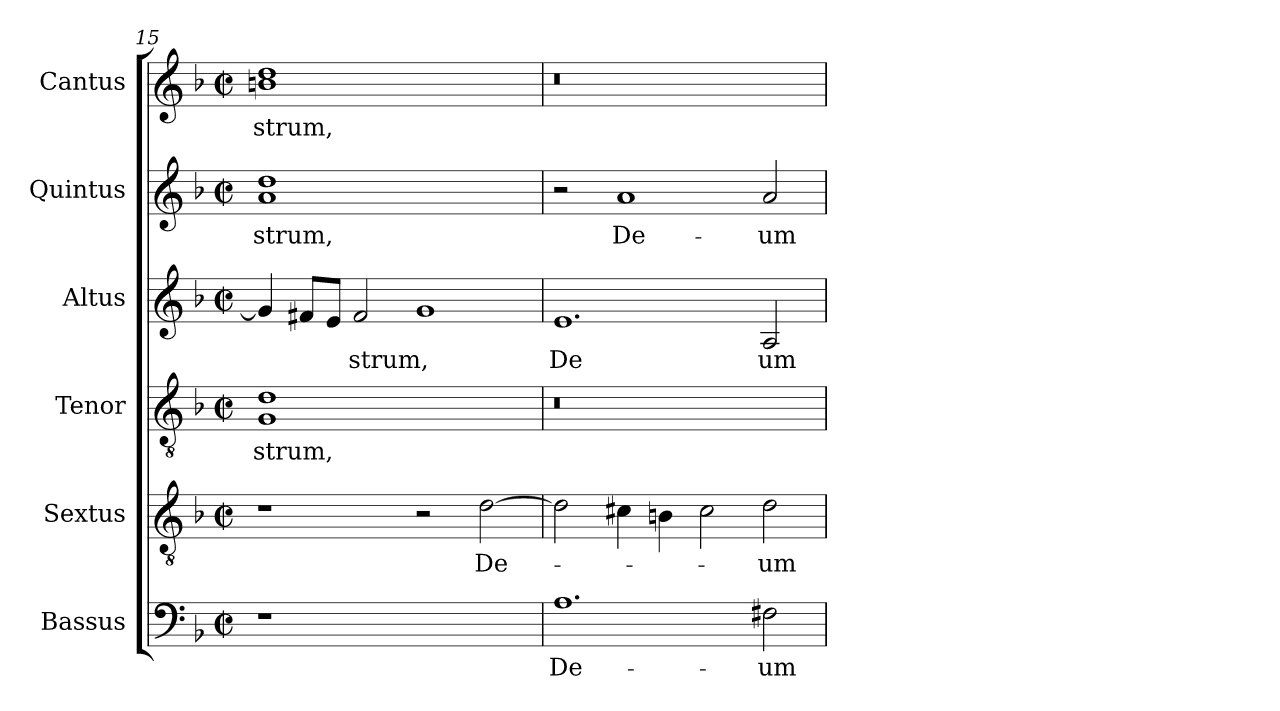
**kern	**text	**kern	**text	**kern	**text	**kern	**text	**kern	**text	**kern	**text
*part6	*part6	*part5	*part5	*part4	*part4	*part3	*part3	*part2	*part2	*part1	*part1
*staff6	*staff6	*staff5	*staff5	*staff4	*staff4	*staff3	*staff3	*staff2	*staff2	*staff1	*staff1
*I"Bassus	*	*I"Sextus	*	*I"Tenor	*	*I"Altus	*	*I"Quintus	*	*I"Cantus	*
*clefF4	*	*clefGv2	*	*clefGv2	*	*clefG2	*	*clefG2	*	*clefG2	*
*k[b-]	*	*k[b-]	*	*k[b-]	*	*k[b-]	*	*k[b-]	*	*k[b-]	*
*F:	*	*F:	*	*F:	*	*F:	*	*F:	*	*F:	*
*M2/2	*	*M2/2	*	*M2/2	*	*M2/2	*	*M2/2	*	*M2/2	*
*met(c|)	*	*met(c|)	*	*met(c|)	*	*met(c|)	*	*met(c|)	*	*met(c|)	*
=15	=15	=15	=15	=15	=15	=15	=15	=15	=15	=15	=15
!	!	!	!	!	!LO:LY:b:cj	!	!	!	!LO:LY:b:cj	!	!LO:LY:b:cj
1r	.	1r	.	1d 1G	strum,	4g/]	.	1a 1dd	-strum,	1dd 1bn	strum,
.	.	.	.	.	.	8f#X/L	.	.	.	.	.
.	.	.	.	.	.	8e/J	.	.	.	.	.
!	!	!	!	!	!	!	!LO:LY:b	!	!	!	!
.	.	.	.	.	.	2f#/	strum,	.	.	.	.
1ryy	.	2r	.	1ryy	.	1g	.	1ryy	.	1ryy	.
!	!	!	!LO:LY:b	!	!	!	!	!	!	!	!
.	.	[>2d\	De-	.	.	.	.	.	.	.	.
=16	=16	=16	=16	=16	=16	=16	=16	=16	=16	=16	=16
!	!LO:LY:b:cj	!	!	!	!	!	!LO:LY:b:cj	!	!	!	!
1.A	De-	2d\]	.	0r	.	1.e	De	2r	.	0r	.
!	!	!	!	!	!	!	!	!	!LO:LY:b:cj	!	!
.	.	4c#X\	.	.	.	.	.	1a	De-	.	.
.	.	4Bn\	.	.	.	.	.	.	.	.	.
.	.	2c#\	.	.	.	.	.	.	.	.	.
!	!LO:LY:b:cj	!	!LO:LY:b:cj	!	!	!	!LO:LY:b:cj	!	!LO:LY:b:cj	!	!
2F#X\	-um	2d\	-um	.	.	2A/	um	2a/	-um	.	.
=	=	=	=	=	=	=	=	=	=	=	=
*-	*-	*-	*-	*-	*-	*-	*-	*-	*-	*-	*-
